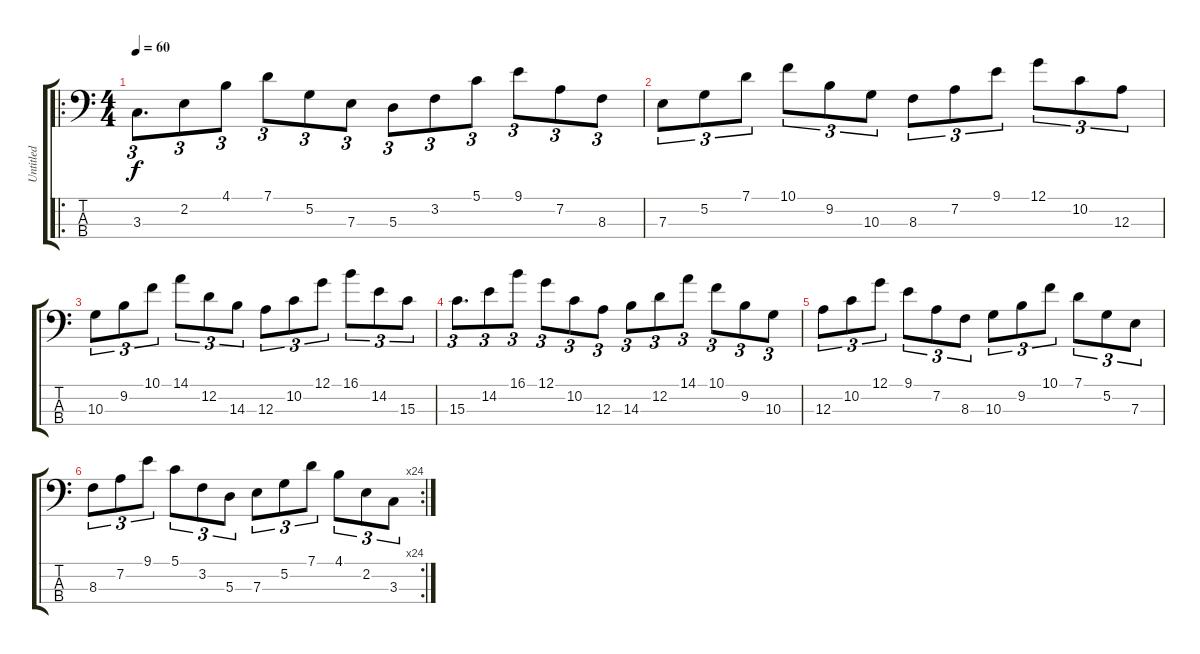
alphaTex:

\track ("Untitled" "Untitled") {instrument electricbassfinger}
\staff {score tabs}
\tuning (G2 D2 A1 E1) {hide}
\ro
\ts (4 4)
\tempo 60
\clef f4
\ks c
3.3.8{d tu (3 2) dy f instrument electricbassfinger} 2.2.8{tu (3 2)} 4.1.8{tu (3 2)} 7.1.8{tu (3 2)} 5.2.8{tu (3 2)} 7.3.8{tu (3 2)} 5.3.8{tu (3 2)} 3.2.8{tu (3 2)} 5.1.8{tu (3 2)} 9.1.8{tu (3 2)} 7.2.8{tu (3 2)} 8.3.8{tu (3 2)} |
7.3.8{tu (3 2)} 5.2.8{tu (3 2)} 7.1.8{tu (3 2)} 10.1.8{tu (3 2)} 9.2.8{tu (3 2)} 10.3.8{tu (3 2)} 8.3.8{tu (3 2)} 7.2.8{tu (3 2)} 9.1.8{tu (3 2)} 12.1.8{tu (3 2)} 10.2.8{tu (3 2)} 12.3.8{tu (3 2)} |
10.3.8{tu (3 2)} 9.2.8{tu (3 2)} 10.1.8{tu (3 2)} 14.1.8{tu (3 2)} 12.2.8{tu (3 2)} 14.3.8{tu (3 2)} 12.3.8{tu (3 2)} 10.2.8{tu (3 2)} 12.1.8{tu (3 2)} 16.1.8{tu (3 2)} 14.2.8{tu (3 2)} 15.3.8{tu (3 2)} |
15.3.8{d tu (3 2)} 14.2.8{tu (3 2)} 16.1.8{tu (3 2)} 12.1.8{tu (3 2)} 10.2.8{tu (3 2)} 12.3.8{tu (3 2)} 14.3.8{tu (3 2)} 12.2.8{tu (3 2)} 14.1.8{tu (3 2)} 10.1.8{tu (3 2)} 9.2.8{tu (3 2)} 10.3.8{tu (3 2)} |
12.3.8{tu (3 2)} 10.2.8{tu (3 2)} 12.1.8{tu (3 2)} 9.1.8{tu (3 2)} 7.2.8{tu (3 2)} 8.3.8{tu (3 2)} 10.3.8{tu (3 2)} 9.2.8{tu (3 2)} 10.1.8{tu (3 2)} 7.1.8{tu (3 2)} 5.2.8{tu (3 2)} 7.3.8{tu (3 2)} |
\rc 24
8.3.8{tu (3 2)} 7.2.8{tu (3 2)} 9.1.8{tu (3 2)} 5.1.8{tu (3 2)} 3.2.8{tu (3 2)} 5.3.8{tu (3 2)} 7.3.8{tu (3 2)} 5.2.8{tu (3 2)} 7.1.8{tu (3 2)} 4.1.8{tu (3 2)} 2.2.8{tu (3 2)} 3.3.8{tu (3 2)}
